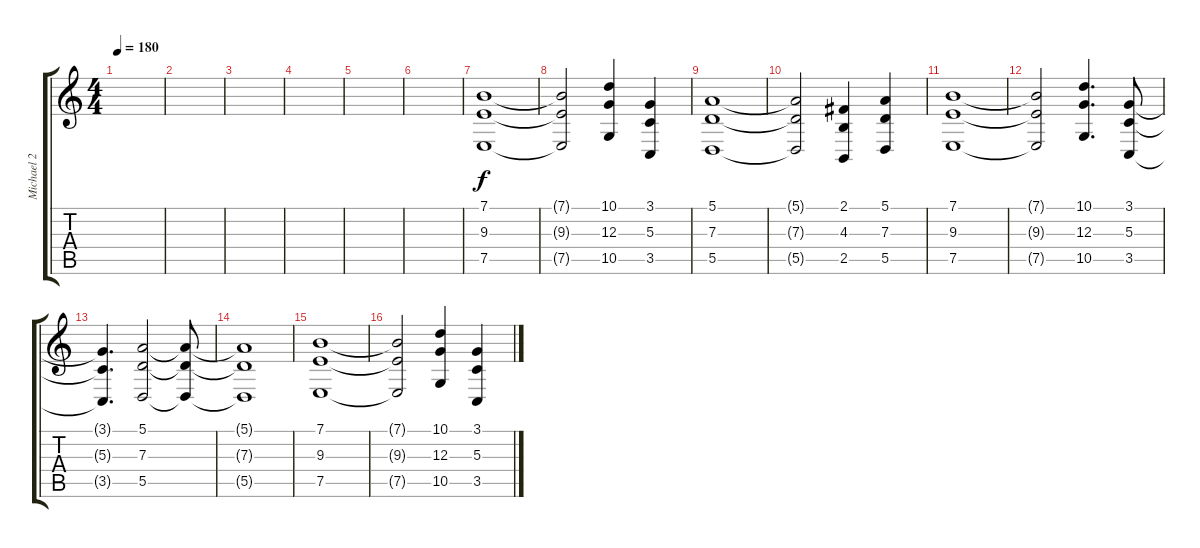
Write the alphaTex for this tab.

\track ("Michael 2" "Michael 2") {instrument synthstrings1}
\staff {score tabs}
\tuning (E4 B3 G3 D3 A2 E2) {hide}
\ts (4 4)
\tempo 180
\clef g2
\ks c
|
|
|
|
|
|
(7.1 9.3 7.5).1{volume 11} |
(7.1{t} 9.3{t} 7.5{t}).2 (10.1 12.3 10.5).4 (3.1 5.3 3.5).4 |
(5.1 7.3 5.5).1 |
(5.1{t} 7.3{t} 5.5{t}).2 (2.1 4.3 2.5).4 (5.1 7.3 5.5).4 |
(7.1 9.3 7.5).1 |
(7.1{t} 9.3{t} 7.5{t}).2 (10.1 12.3 10.5).4{d} (3.1 5.3 3.5).8 |
(3.1{t} 5.3{t} 3.5{t}).4{d} (5.1 7.3 5.5).2 (5.1{t} 7.3{t} 5.5{t}).8 |
(5.1{t} 7.3{t} 5.5{t}).1 |
(7.1 9.3 7.5).1{volume 11} |
(7.1{t} 9.3{t} 7.5{t}).2 (10.1 12.3 10.5).4 (3.1 5.3 3.5).4
